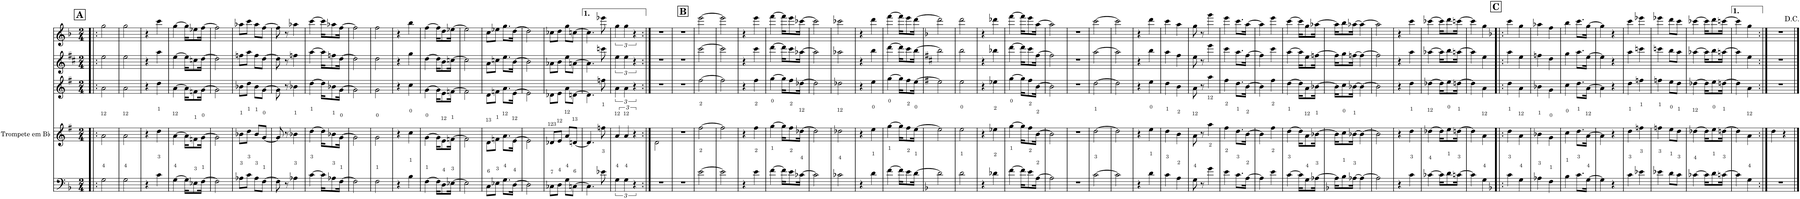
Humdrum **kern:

**kern	**kern	**kern	**kern	**kern
*part5	*part4	*part3	*part2	*part1
*staff5	*staff4	*staff3	*staff2	*staff1
*I"Trombone	*I"Trompete em Bb	*I"Saxofone Tenor	*I"Saxofone Alto	*I"Flauta Transversal
*I'Trb	*I'Tpt. em Bb	*	*	*I'Fl
*clefF4	*clefG2	*clefG2	*clefG2	*clefG2
*	*ITrd1c2	*ITrd8c14	*ITrd5c9	*
*k[b-]	*k[f#]	*k[f#]	*k[f#c#]	*k[b-]
*M2/4	*M2/4	*M2/4	*M2/4	*M2/4
!!LO:REH:place=s1:a:B:cj:fs=14:t=A
=1!|:	=1!|:	=1!|:	=1!|:	=1!|:
2G\	2a\	2a\	2ee\	2gg\
=2	=2	=2	=2	=2
2G\	2a\	2a\	2ee\	2gg\
=3	=3	=3	=3	=3
4r	4r	4r	4r	4r
4c\	4dd\	4dd\	4aa\	4ccc\
=4	=4	=4	=4	=4
[4G\	[4a\	[4a\	[4ee\	[4gg\
16G\KL]	16a\KL]	16a\KL]	16ee\KL]	16gg\KL]
8E-X\	8fn\	8fn\	8ccn\	8ee-X\
[16F\Jk	[16g\Jk	[16g\Jk	[16dd\Jk	[16ff\Jk
=5	=5	=5	=5	=5
2F\]	2g\]	2g\]	2dd\]	2ff\]
=6	=6	=6	=6	=6
8A-X\L	8b-X\L	8b-X\L	8ffn\L	8aa-X\L
8c\J	8dd\J	8dd\J	8aa\J	8ccc\J
8A-\L	8b-/L	8b-\L	8ff\L	8aa-\L
[8F\J	[8g/J	[8g\J	[8dd\J	[8ff\J
=7	=7	=7	=7	=7
8F\]	8g/]	8g\]	8dd\]	8ff\]
8r	8r	8r	8r	8r
4A-X\	4b-X\	4b-X\	4ffn\	4aa-X\
=8	=8	=8	=8	=8
[4c\	[4dd\	[4dd\	[4aa\	[4ccc\
16c\KL]	16dd\KL]	16dd\KL]	16aa\KL]	16ccc\KL]
8A-X\	8b-X\	8b-X\	8ffn\	8aa-X\
[16F\Jk	[16g\Jk	[16g\Jk	[16dd\Jk	[16ff\Jk
=9	=9	=9	=9	=9
2F\]	2g\]	2g\]	2dd\]	2ff\]
=10	=10	=10	=10	=10
2F\	2g\	2g\	2dd\	2ff\
=11	=11	=11	=11	=11
4r	4r	4r	4r	4r
4B-\	4cc\	4cc\	4gg\	4bb-\
=12	=12	=12	=12	=12
[4F\	[4g\	[4g\	[4dd\	[4ff\
16F\KL]	16g\KL]	16g\KL]	16dd\KL]	16ff\KL]
8D\	8e\	8e\	8b\	8dd\
[16E-X\Jk	[16fn\Jk	[16fn\Jk	[16ccn\Jk	[16ee-X\Jk
=13	=13	=13	=13	=13
2E-\]	2f\]	2f\]	2cc\]	2ee-\]
=14	=14	=14	=14	=14
8C\L	8d\L	8d\L	8a\L	8cc\L
8E-X\J	8fn\J	8fn\J	8ccn\J	8ee-X\J
8.G\L	8.a\L	8.a\L	8.ee\L	8.gg\L
[16D\Jk	[16e\Jk	[16e\Jk	[16b\Jk	[16dd\Jk
=15	=15	=15	=15	=15
2D\]	2e\]	2e\]	2b\]	2dd\]
=16	=16	=16	=16	=16
8C-X\L	8d-X/L	8d-X\L	8a-X\L	8cc-X\L
8D\J	8e/J	8e\J	8b\J	8dd\J
8G\L	8a/L	8a\L	8ee\L	8gg\L
[8Cn\J	[8dn/J	[8dn\J	[8an\J	[8ccn\J
=17	=17	=17	=17	=17
4.C\]	4.d/]	4.d\]	4.a\]	4.cc\]
8e-X\	8ffn\	8ffn\	8cccn\	8eee-X\
=18	=18	=18	=18	=18
6G\	6a/	6a\	6ee\	6gg\
6G\	6a/	6a\	6ee\	6gg\
6r	6r	6r	6r	6r
=19:|!	=19:|!	=19:|!	=19:|!	=19:|!
2r	2d\	2r	2r	2r
=20	=20	=20	=20	=20
2r	2r	2r	2r	2r
!!LO:REH:place=s1:a:B:cj:fs=14:t=B
=21	=21	=21	=21	=21
[2e\	[2ff#\	[2ff#\	[2ccc#\	[2eee\
=22	=22	=22	=22	=22
2e\]	2ff#\]	2ff#\]	2ccc#\]	2eee\]
=23	=23	=23	=23	=23
4r	4r	4r	4r	4r
4e\	4ff#\	4ff#\	4ccc#\	4eee\
=24	=24	=24	=24	=24
[4f\	[4gg\	[4gg\	[4ddd\	[4fff\
16f\KL]	16gg\KL]	16gg\KL]	16ddd\KL]	16fff\KL]
8e\	8ff#\	8ff#\	8ccc#\	8eee\
[16c-X\Jk	[16dd-X\Jk	[16dd-X\Jk	[16aa-X\Jk	[16ccc-X\Jk
=25	=25	=25	=25	=25
2c-\]	2dd-\]	2dd-\]	2aa-\]	2ccc-\]
=26	=26	=26	=26	=26
2c-X\	2dd-X\	2dd-X\	2aa-X\	2ccc-X\
=27	=27	=27	=27	=27
4r	4r	4r	4r	4r
4d\	4ee\	4ee\	4bb\	4ddd\
=28	=28	=28	=28	=28
[4f\	[4gg\	[4gg\	[4ddd\	[4fff\
16f\KL]	16gg\KL]	16gg\KL]	16ddd\KL]	16fff\KL]
8e\	8ff#\	8ff#\	8ccc#\	8eee\
[16d\Jk	[16ee\Jk	[16ee\Jk	[16bb\Jk	[16ddd\Jk
=29	=29	=29	=29	=29
*k[b-]	*	*k[f#]	*k[f#c#]	*k[b-]
2d\]	2ee\]	2ee\]	2bb\]	2ddd\]
=30	=30	=30	=30	=30
2d\	2ee\	2ee\	2bb\	2ddd\
=31	=31	=31	=31	=31
4r	4r	4r	4r	4r
4d-X\	4ee-X\	4ee-X\	4bb-X\	4ddd-X\
=32	=32	=32	=32	=32
[4f\	[4gg\	[4gg\	[4ddd\	[4fff\
16f\KL]	16gg\KL]	16gg\KL]	16ddd\KL]	16fff\KL]
8e\	8ff#\	8ff#\	8ccc#\	8eee\
[16A\Jk	[16b\Jk	[16b\Jk	[16ff#\Jk	[16aa\Jk
=33	=33	=33	=33	=33
2A\]	2b\]	2b\]	2ff#\]	2aa\]
=34	=34	=34	=34	=34
2r	2r	2r	2r	2r
=35	=35	=35	=35	=35
[2c\	[2dd\	[2dd\	[2aa\	[2ccc\
=36	=36	=36	=36	=36
2c\]	2dd\]	2dd\]	2aa\]	2ccc\]
=37	=37	=37	=37	=37
4r	4r	4r	4r	4r
4d\	4ee\	4ee\	4bb\	4ddd\
=38	=38	=38	=38	=38
4c\	4dd\	4dd\	4aa\	4ccc\
4A\	4b\	4b\	4ff#\	4aa\
=39	=39	=39	=39	=39
8G\	8a\	8a\	8ee\	8gg\
8r	8r	8r	8r	8r
4g\	4aa\	4aa\	4eee\	4ggg\
=40	=40	=40	=40	=40
4e\	4ff#\	4ff#\	4ccc#\	4eee\
8.c\L	8.dd\L	8.dd\L	8.aa\L	8.ccc\L
[16A\Jk	[16b\Jk	[16b\Jk	[16ff#\Jk	[16aa\Jk
=41	=41	=41	=41	=41
4A\]	4b\]	4b\]	4ff#\]	4aa\]
4e\	4ff#\	4ff#\	4ccc#\	4eee\
=42	=42	=42	=42	=42
[4c\	[4dd\	[4dd\	[4aa\	[4ccc\
16c\KL]	16dd\KL]	16dd\KL]	16aa\KL]	16ccc\KL]
8G\	8a\	8a\	8ee\	8gg\
[16A-X\Jk	[16b-X\Jk	[16b-X\Jk	[16ffn\Jk	[16aa-X\Jk
=43	=43	=43	=43	=43
*k[b-]	*	*	*	*
16A-\KL]	16b-\KL]	16b-\KL]	16ff\KL]	16aa-\KL]
8B-\	8cc\	8cc\	8gg\	8bb-\
[16A-X\Jk	[16b-X\Jk	[16b-X\Jk	[16ffn\Jk	[16aa-X\Jk
4A-\_	4b-\_	4b-\_	4ff\_	4aa-\_
=44	=44	=44	=44	=44
2A-\]	2b-\]	2b-\]	2ff\]	2aa-\]
=45	=45	=45	=45	=45
4r	4r	4r	4r	4r
4c\	4dd\	4dd\	4aa\	4ccc\
=46	=46	=46	=46	=46
[4c-X\	[4dd-X\	[4dd-X\	[4aa-X\	[4ccc-X\
16c-\KL]	16dd-\KL]	16dd-\KL]	16aa-\KL]	16ccc-\KL]
8d\	8ee\	8ee\	8bb\	8ddd\
[16cn\Jk	[16ddn\Jk	[16ddn\Jk	[16aan\Jk	[16cccn\Jk
=47	=47	=47	=47	=47
4c\]	4dd\]	4dd\]	4aa\]	4ccc\]
4G\	4a\	4a\	4ee\	4gg\
!!LO:REH:place=s1:a:B:cj:fs=14:t=C
=48!|:	=48!|:	=48!|:	=48!|:	=48!|:
*k[b-]	*	*	*	*k[b-]
4c\	4dd\	4dd\	4aa\	4ccc\
4G\	4a\	4a\	4ee\	4gg\
=49	=49	=49	=49	=49
4A-X\	4b-X\	4b-X\	4ffn\	4aa-X\
4F\	4g\	4g\	4dd\	4ff\
=50	=50	=50	=50	=50
4B-\	4cc\	4cc\	4gg\	4bb-\
8.c\L	8.dd\L	8.dd\L	8.aa\L	8.ccc\L
[16G\Jk	[16a\Jk	[16a\Jk	[16ee\Jk	[16gg\Jk
=51	=51	=51	=51	=51
4G\]	4a\]	4a\]	4ee\]	4gg\]
4r	4r	4r	4r	4r
=52	=52	=52	=52	=52
4c\	4dd\	4dd\	4aa\	4ccc\
4e-X\	4ffn\	4ffn\	4cccn\	4eee-X\
=53	=53	=53	=53	=53
4e-X\	4ffn\	4ffn\	4cccn\	4eee-X\
8d\L	8ee\L	8ee\L	8bb\L	8ddd\L
8c\J	8dd\J	8dd\J	8aa\J	8ccc\J
=54	=54	=54	=54	=54
[4c-X\	[4dd-X\	[4dd-X\	[4aa-X\	[4ccc-X\
16c-\KL]	16dd-\KL]	16dd-\KL]	16aa-\KL]	16ccc-\KL]
8d\	8ee\	8ee\	8bb\	8ddd\
[16cn\Jk	[16ddn\Jk	[16ddn\Jk	[16aan\Jk	[16cccn\Jk
=55	=55	=55	=55	=55
4c\]	4dd\]	4dd\]	4aa\]	4ccc\]
4G\	4a\	4a\	4ee\	4gg\
=56:|!	=56:|!	=56:|!	=56:|!	=56:|!
2r	4dd\	2r	2r	2r
.	4r	.	.	.
==	==	==	==	==
*-	*-	*-	*-	*-
